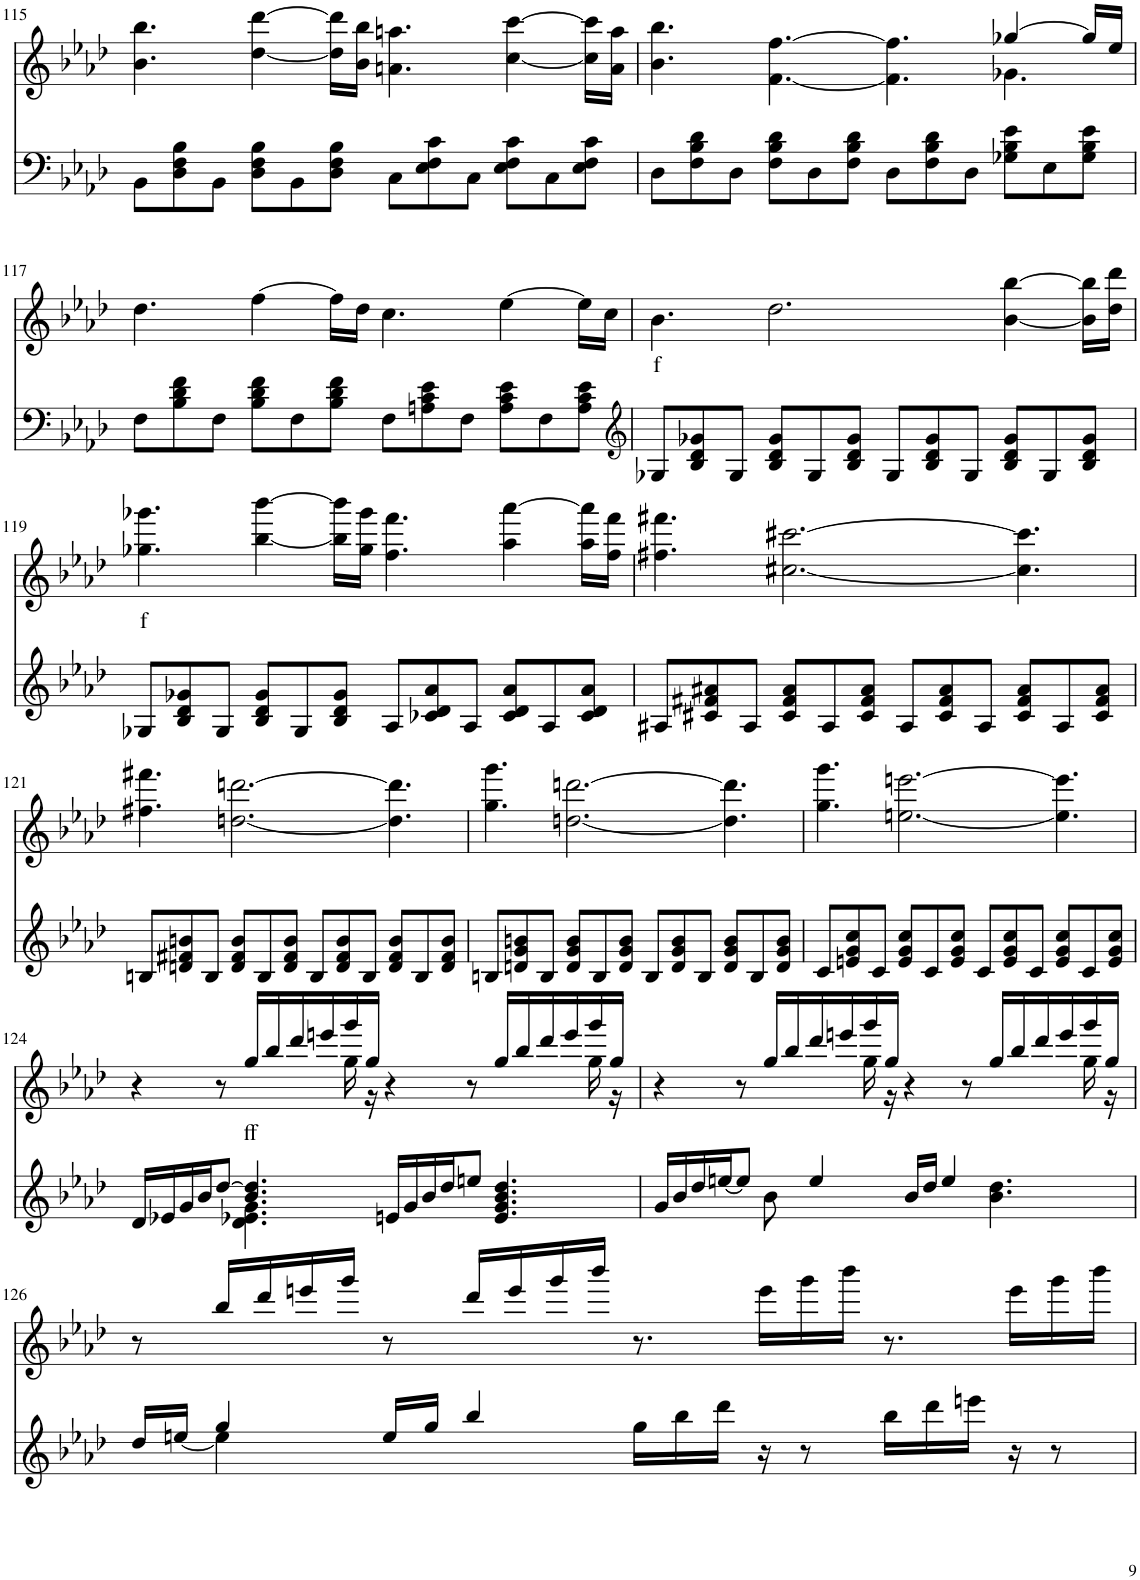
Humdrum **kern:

**kern	**kern	**text
*part2	*part1	*part1
*staff2	*staff1	*staff1
*I"piano	*I"piano	*
*I'Pno	*I'Pno	*
!!LO:PB:g=z
*clefF4	*clefG2	*
*k[b-e-a-d-]	*k[b-e-a-d-]	*
*M12/8	*M12/8	*
=115	=115	=115
8BB-\L	4.b-\ 4.bb-\	.
8D-\ 8F\ 8B-\	.	.
8BB-\J	.	.
8D-\ 8F\ 8B-\L	[4dd-\ [4ddd-\	.
8BB-\	.	.
8D-\ 8F\ 8B-\J	16dd-\] 16ddd-\]LL	.
.	16b-\ 16bb-\JJ	.
8C\L	4.an\ 4.aan\	.
8E-\ 8F\ 8c\	.	.
8C\J	.	.
8E-\ 8F\ 8c\L	[4cc\ [4ccc\	.
8C\	.	.
8E-\ 8F\ 8c\J	16cc\] 16ccc\]LL	.
.	16a\ 16aa\JJ	.
=116	=116	=116
*	*^	*
8D-\L	4.b-\ 4.bb-\	8ryy	.
*	*v	*v	*
8F\ 8B-\ 8d-\	.	.
8D-\J	.	.
8F\ 8B-\ 8d-\L	[4.f\ [4.ff\	.
8D-\	.	.
8F\ 8B-\ 8d-\J	.	.
8D-\L	4.f\] 4.ff\]	.
8F\ 8B-\ 8d-\	.	.
8D-\J	.	.
*	*^	*
8G-X\ 8B-\ 8e-\L	[4gg-X/	4.g-X\	.
8E-\	.	.	.
8G-\ 8B-\ 8e-\J	16gg-/LL]	.	.
.	16ee-/JJ	.	.
*	*v	*v	*
!!LO:LB:g=z
=117	=117	=117
8F\L	4.dd-\	.
8B-\ 8d-\ 8f\	.	.
8F\J	.	.
8B-\ 8d-\ 8f\L	[4ff\	.
8F\	.	.
8B-\ 8d-\ 8f\J	16ff\LL]	.
.	16dd-\JJ	.
8F\L	4.cc\	.
8An\ 8c\ 8e-\	.	.
8F\J	.	.
8A\ 8c\ 8e-\L	[4ee-\	.
8F\	.	.
8A\ 8c\ 8e-\J	16ee-\LL]	.
.	16cc\JJ	.
=118	=118	=118
*clefG2	*	*
!	!	!LO:LY:b
8G-X/L	4.b-\	f
8B-/ 8d-/ 8g-X/	.	.
8G-/J	.	.
8B-/ 8d-/ 8g-/L	2.dd-\	.
8G-/	.	.
8B-/ 8d-/ 8g-/J	.	.
8G-/L	.	.
8B-/ 8d-/ 8g-/	.	.
8G-/J	.	.
8B-/ 8d-/ 8g-/L	[4b-\ [4bb-\	.
8G-/	.	.
8B-/ 8d-/ 8g-/J	16b-\] 16bb-\]LL	.
.	16dd-\ 16ddd-\JJ	.
!!LO:LB:g=z
=119	=119	=119
!	!	!LO:LY:b
8G-X/L	4.gg-X\ 4.ggg-X\	f
8B-/ 8d-/ 8g-X/	.	.
8G-/J	.	.
8B-/ 8d-/ 8g-/L	[4bb-\ [4bbb-\	.
8G-/	.	.
8B-/ 8d-/ 8g-/J	16bb-\] 16bbb-\]LL	.
.	16gg-\ 16ggg-\JJ	.
8A-/L	4.ff\ 4.fff\	.
8c-X/ 8d-/ 8a-/	.	.
8A-/J	.	.
8c-/ 8d-/ 8a-/L	4aa-\ [4aaa-\	.
8A-/	.	.
8c-/ 8d-/ 8a-/J	16aa-\ 16aaa-\]LL	.
.	16ff\ 16fff\JJ	.
=120	=120	=120
8A#X/L	4.ff#X\ 4.fff#X\	.
8c#X/ 8f#X/ 8a#X/	.	.
8A#/J	.	.
8c#/ 8f#/ 8a#/L	[2.cc#X\ [2.ccc#X\	.
8A#/	.	.
8c#/ 8f#/ 8a#/J	.	.
8A#/L	.	.
8c#/ 8f#/ 8a#/	.	.
8A#/J	.	.
8c#/ 8f#/ 8a#/L	4.cc#\] 4.ccc#\]	.
8A#/	.	.
8c#/ 8f#/ 8a#/J	.	.
!!LO:LB:g=z
=121	=121	=121
8Bn/L	4.ff#X\ 4.fff#X\	.
8dn/ 8f#X/ 8bn/	.	.
8B/J	.	.
8d/ 8f#/ 8b/L	[2.ddn\ [2.dddn\	.
8B/	.	.
8d/ 8f#/ 8b/J	.	.
8B/L	.	.
8d/ 8f#/ 8b/	.	.
8B/J	.	.
8d/ 8f#/ 8b/L	4.dd\] 4.ddd\]	.
8B/	.	.
8d/ 8f#/ 8b/J	.	.
=122	=122	=122
8Bn/L	4.gg\ 4.ggg\	.
8dn/ 8g/ 8bn/	.	.
8B/J	.	.
8d/ 8g/ 8b/L	[2.ddn\ [2.dddn\	.
8B/	.	.
8d/ 8g/ 8b/J	.	.
8B/L	.	.
8d/ 8g/ 8b/	.	.
8B/J	.	.
8d/ 8g/ 8b/L	4.dd\] 4.ddd\]	.
8B/	.	.
8d/ 8g/ 8b/J	.	.
=123	=123	=123
8c/L	4.gg\ 4.ggg\	.
8en/ 8g/ 8cc/	.	.
8c/J	.	.
8e/ 8g/ 8cc/L	[2.een\ [2.eeen\	.
8c/	.	.
8e/ 8g/ 8cc/J	.	.
8c/L	.	.
8e/ 8g/ 8cc/	.	.
8c/J	.	.
8e/ 8g/ 8cc/L	4.ee\] 4.eee\]	.
8c/	.	.
8e/ 8g/ 8cc/J	.	.
!!LO:LB:g=z
=124	=124	=124
*^	*^	*
16d-/LL	4.ryy	4r	8ryy	.
16e-X/	.	.	.	.
*	*	*v	*v	*
16g/	.	.	.
16b-/J	.	.	.
[8dd-/J	.	8r	.
!	!	!	!LO:LY:b
4.b-/ 4.dd-/]	4.d-\ 4.e-X\ 4.g\	16gg/LL	ff
.	.	16bb-/	.
.	.	16ddd-/	.
.	.	16eeen/	.
*	*	*^	*
.	.	16ggg/	16gg\	.
.	.	16gg/JJ	16r	.
16en/LL	2.ryy	4r	8ryy	.
16g/	.	.	.	.
*	*	*v	*v	*
16b-/	.	.	.
16dd-/J	.	.	.
8een/J	.	8r	.
4.e/ 4.g/ 4.b-/ 4.dd-/	.	16gg/LL	.
.	.	16bb-/	.
.	.	16ddd-/	.
.	.	16eee/	.
*	*	*^	*
.	.	16ggg/	16gg\	.
.	.	16gg/JJ	16r	.
*v	*v	*	*	*
=125	=125	=125	=125
16g/LL	4r	8ryy	.
16b-/	.	.	.
*	*v	*v	*
16dd-/	.	.
[16een/J	.	.
8ee/J]	8r	.
8b-\	16gg/LL	.
.	16bb-/	.
4ee/	16ddd-/	.
.	16eeen/	.
*	*^	*
.	16ggg/	16gg\	.
.	16gg/JJ	16r	.
16b-/LL	4r	8ryy	.
16dd-/JJ	.	.	.
*	*v	*v	*
4ee/	.	.
.	8r	.
4.b-\ 4.dd-\	16gg/LL	.
.	16bb-/	.
.	16ddd-/	.
.	16eee/	.
*	*^	*
.	16ggg/	16gg\	.
.	16gg/JJ	16r	.
*	*v	*v	*
!!LO:LB:g=z
=126	=126	=126
*^	*	*
16dd-/LL	8ryy	8r	.
[16een/JJ	.	.	.
4gg/	4ee\]	16bb-/LL	.
.	.	16ddd-/	.
.	.	16eeen/	.
.	.	16ggg/JJ	.
16ee/LL	1ryy	8r	.
16gg/JJ	.	.	.
4bb-/	.	16ddd-/LL	.
.	.	16eee/	.
.	.	16ggg/	.
.	.	16bbb-/JJ	.
16gg\LL	.	8.r	.
16bb-\	.	.	.
16ddd-\JJ	.	.	.
16r	.	16eee\LL	.
8r	.	16ggg\	.
.	.	16bbb-\JJ	.
16bb-\LL	.	8.r	.
16ddd-\	.	.	.
16eeen\JJ	.	.	.
16r	.	16eee\LL	.
8r	8ryy	16ggg\	.
.	.	16bbb-\JJ	.
*v	*v	*	*
=	=	=
*-	*-	*-
